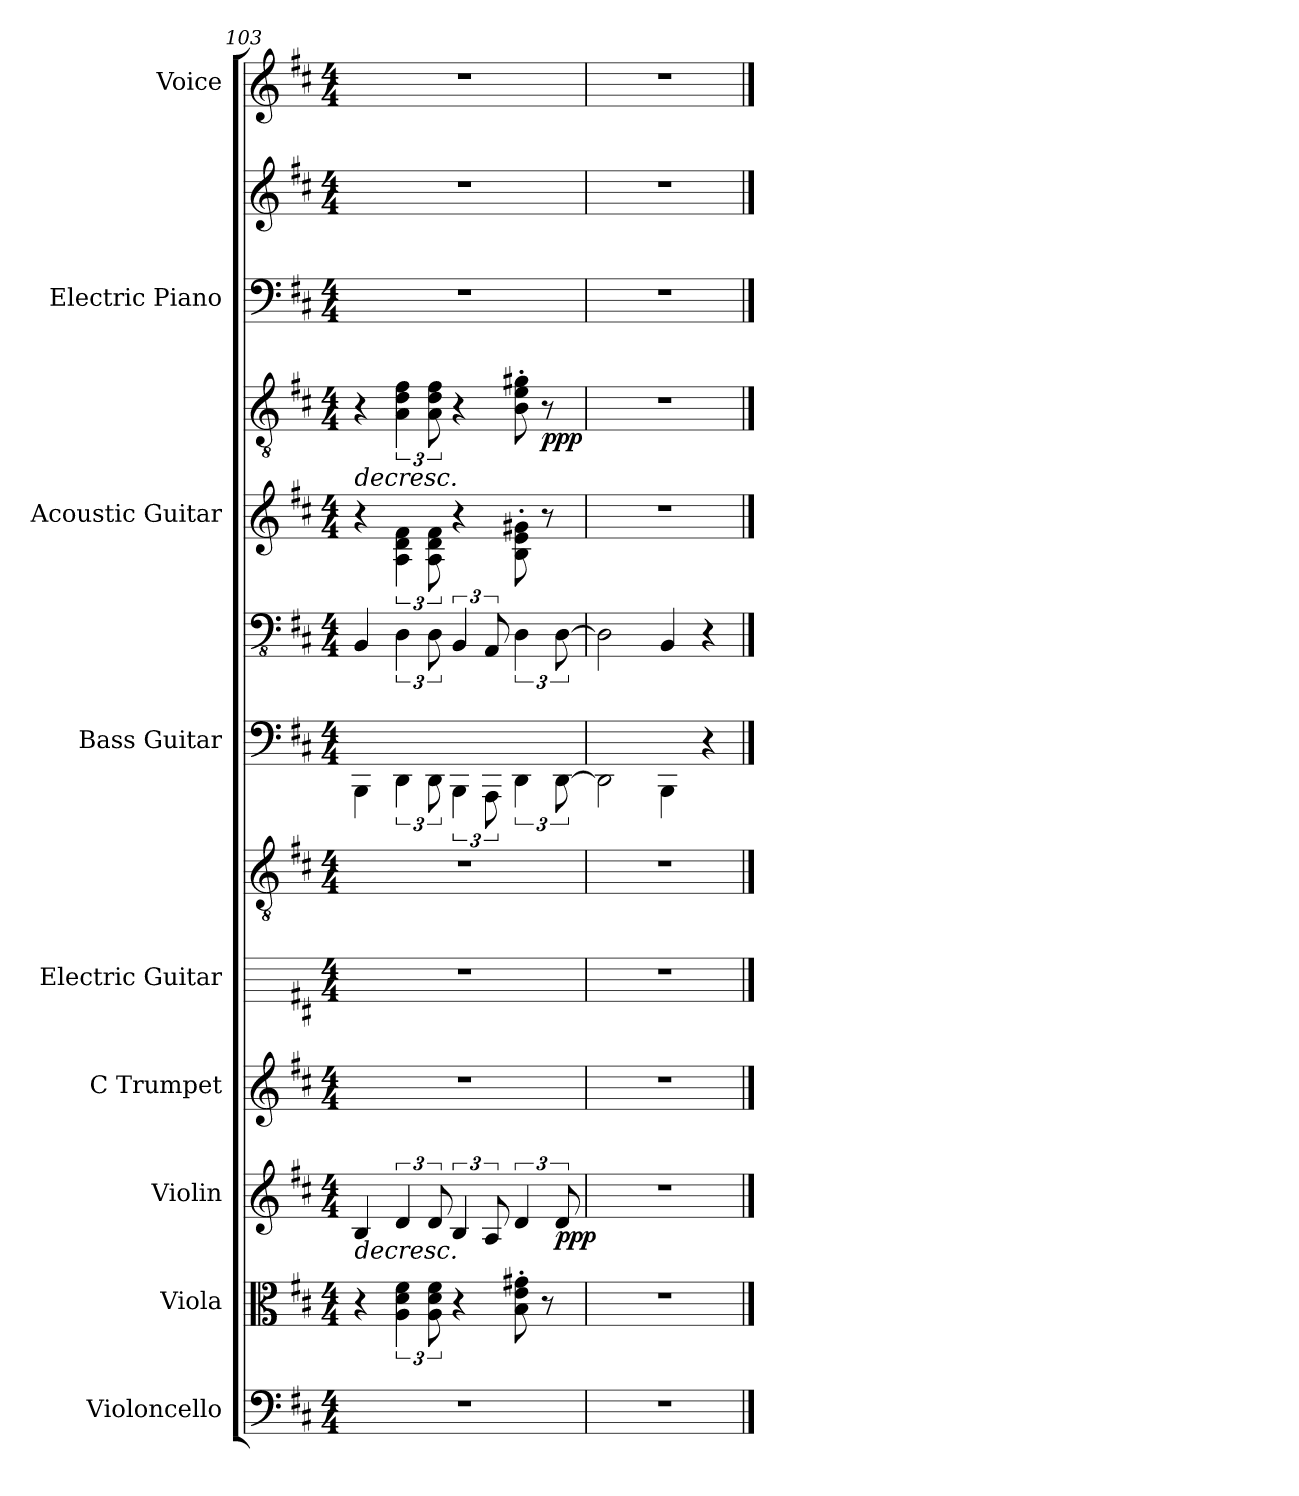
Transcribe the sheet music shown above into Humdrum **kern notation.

**kern	**kern	**kern	**dynam	**kern	**kern	**kern	**kern	**kern	**kern	**kern	**dynam	**kern	**kern	**kern
*part9	*part8	*part7	*part7	*part6	*part5	*part5	*part4	*part4	*part3	*part3	*part3	*part2	*part2	*part1
*staff13	*staff12	*staff11	*staff11	*staff10	*staff9	*staff8	*staff7	*staff6	*staff5	*staff4	*staff4/5	*staff3	*staff2	*staff1
*I"Violoncello	*I"Viola	*I"Violin	*	*I"C Trumpet	*I"Electric Guitar	*	*I"Bass Guitar	*	*I"Acoustic Guitar	*	*	*I"Electric Piano	*	*I"Voice
*I'Vc.	*I'Vla.	*I'Vln.	*	*I'C Tpt.	*I'El. Guit.	*	*I'B. Guit.	*	*I'Guit.	*	*	*I'El. Pno.	*	*I'Vo.
!!LO:PB:g=z
*clefF4	*clefC3	*clefG2	*	*clefG2	*	*clefGv2	*	*clefFv4	*	*clefGv2	*	*clefF4	*clefG2	*clefG2
*k[f#c#]	*k[f#c#]	*k[f#c#]	*	*k[f#c#]	*k[f#c#]	*k[f#c#]	*k[f#c#]	*k[f#c#]	*k[f#c#]	*k[f#c#]	*	*k[f#c#]	*k[f#c#]	*k[f#c#]
*M4/4	*M4/4	*M4/4	*	*M4/4	*M4/4	*M4/4	*M4/4	*M4/4	*M4/4	*M4/4	*	*M4/4	*M4/4	*M4/4
=103	=103	=103	=103	=103	=103	=103	=103	=103	=103	=103	=103	=103	=103	=103
!	!	!	!LO:HP:b	!	!	!	!	!	!	!	!LO:HP:b	!	!	!
1r	4r	4B/	>	1r	1r	1r	4BBB\	4BBB/	4r	4r	>	1r	1r	1r
.	6A\ 6d\ 6f#\	6d/	.	.	.	.	6DD\	6DD\	6A\ 6d\ 6f#\	6A\ 6d\ 6f#\	.	.	.	.
.	12A\ 12d\ 12f#\	12d/	.	.	.	.	12DD\	12DD\	12A\ 12d\ 12f#\	12A\ 12d\ 12f#\	.	.	.	.
.	4r	6B/	.	.	.	.	6BBB\	6BBB/	4r	4r	.	.	.	.
.	.	12A/	.	.	.	.	12AAA\	12AAA/	.	.	.	.	.	.
.	8B\' 8e\' 8g#X\'	6d/	.	.	.	.	6DD\	6DD\	8B\' 8e\' 8g#X\'	8B\' 8e\' 8g#X\'	.	.	.	.
!	!	!	!	!	!	!	!	!	!	!	!LO:DY:b	!	!	!
.	8r	.	.	.	.	.	.	.	8r	8r	ppp	.	.	.
!	!	!	!LO:DY:b	!	!	!	!	!	!	!	!	!	!	!
.	.	12d/	ppp	.	.	.	[12DD\	[12DD\	.	.	.	.	.	.
.	.	.	]	.	.	.	.	.	.	.	]	.	.	.
=104	=104	=104	=104	=104	=104	=104	=104	=104	=104	=104	=104	=104	=104	=104
1r	1r	1r	.	1r	1r	1r	2DD\]	2DD\]	1r	1r	.	1r	1r	1r
.	.	.	.	.	.	.	4BBB\	4BBB/	.	.	.	.	.	.
.	.	.	.	.	.	.	4r	4r	.	.	.	.	.	.
==	==	==	==	==	==	==	==	==	==	==	==	==	==	==
*-	*-	*-	*-	*-	*-	*-	*-	*-	*-	*-	*-	*-	*-	*-
